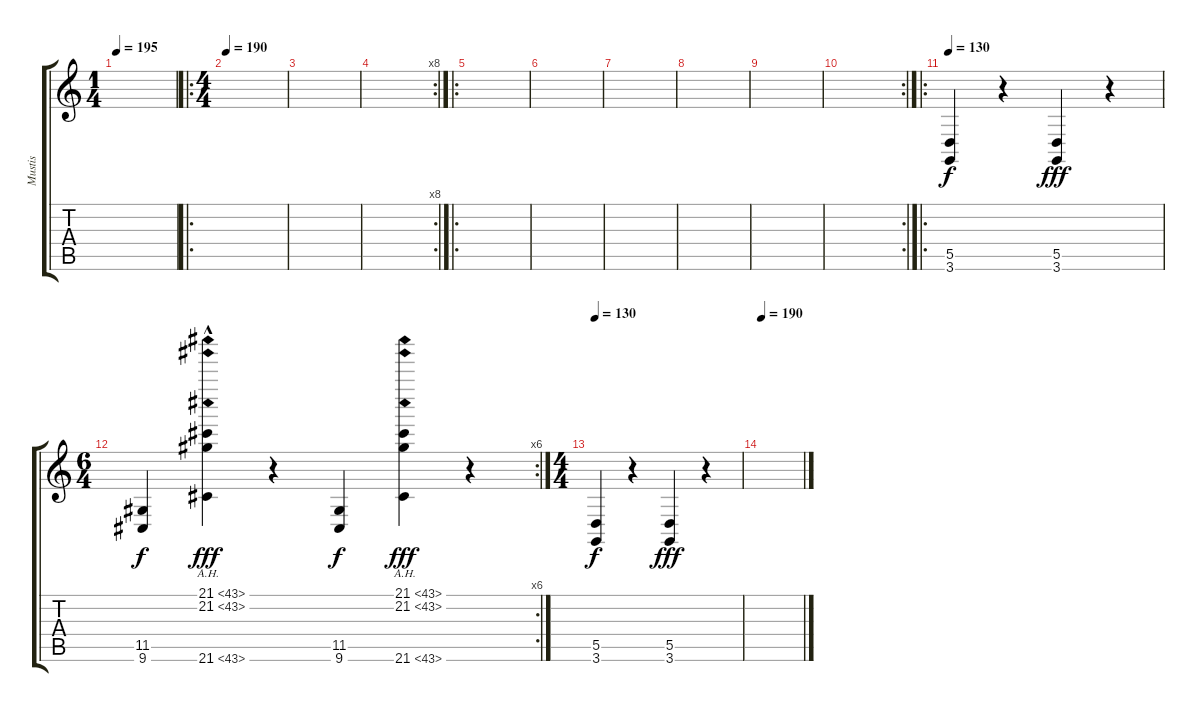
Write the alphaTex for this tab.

\track ("Mustis" "Mustis") {instrument cello}
\staff {score tabs}
\tuning (E4 B3 G3 D3 A2 E2) {hide}
\ts (1 4)
\tempo 195
\clef g2
\ks c
|
\ro
\ts (4 4)
\tempo 190
|
|
\rc 8
|
\ro
|
|
|
|
|
\rc 2
|
\ro
\tempo 130
(5.5 3.6).4 r.4 (5.5 3.6).4{dy fff} r.4 |
\rc 6
\ts (6 4)
(11.5 9.6).4{dy f} (21.1{ah 22} 21.2{ah 22} 21.6{ah 22 hac}).4{dy fff} r.4 (11.5 9.6).4{dy f} (21.1{ah 22} 21.2{ah 22} 21.6{ah 22}).4{dy fff} r.4 |
\ts (4 4)
\tempo 130
(5.5 3.6).4{dy f} r.4 (5.5 3.6).4{dy fff} r.4 |
\tempo 260
\tempo 190
